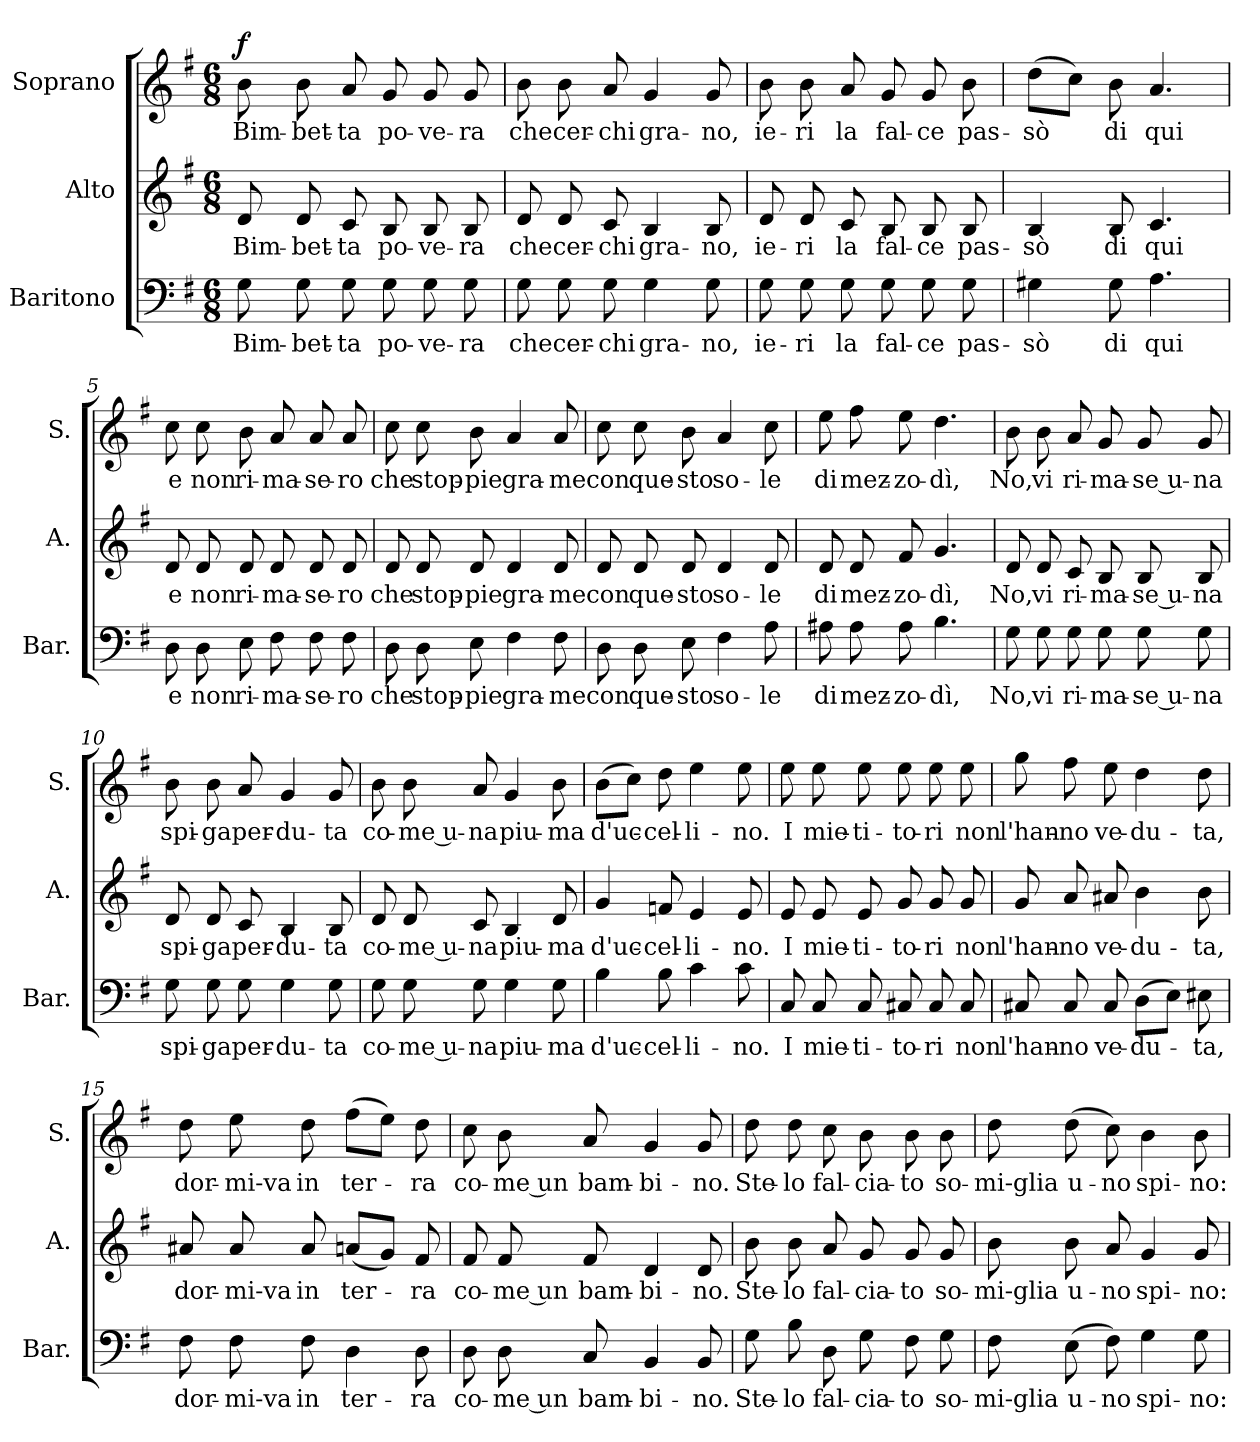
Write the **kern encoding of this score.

**kern	**text	**kern	**text	**kern	**text	**dynam
*part3	*part3	*part2	*part2	*part1	*part1	*part1
*staff3	*staff3	*staff2	*staff2	*staff1	*staff1	*staff1
*I"Baritono	*	*I"Alto	*	*I"Soprano	*	*
*I'Bar.	*	*I'A.	*	*I'S.	*	*
!!LO:PB:g=z
*stria5	*	*stria5	*	*stria5	*	*
*clefF4	*	*clefG2	*	*clefG2	*	*
*k[f#]	*	*k[f#]	*	*k[f#]	*	*
*G:	*	*G:	*	*G:	*	*
*M6/8	*	*M6/8	*	*M6/8	*	*
=1	=1	=1	=1	=1	=1	=1
!	!LO:LY:b:cj	!	!LO:LY:b:cj	!	!LO:LY:b:cj	!LO:DY:a
8G\	Bim-	8d/	Bim-	8b\	Bim-	f
!	!LO:LY:b:rj	!	!LO:LY:b:rj	!	!LO:LY:b:rj	!
8G\	-bet-	8d/	-bet-	8b\	-bet-	.
!	!LO:LY:b:cj	!	!LO:LY:b:cj	!	!LO:LY:b:cj	!
8G\	-ta	8c/	-ta	8a/	-ta	.
!	!LO:LY:b:cj	!	!LO:LY:b:cj	!	!LO:LY:b:cj	!
8G\	po-	8B/	po-	8g/	po-	.
!	!LO:LY:b:cj	!	!LO:LY:b:cj	!	!LO:LY:b:cj	!
8G\	-ve-	8B/	-ve-	8g/	-ve-	.
!	!LO:LY:b:cj	!	!LO:LY:b:cj	!	!LO:LY:b:cj	!
8G\	-ra	8B/	-ra	8g/	-ra	.
=2	=2	=2	=2	=2	=2	=2
!	!LO:LY:b:cj	!	!LO:LY:b:cj	!	!LO:LY:b:cj	!
8G\	che	8d/	che	8b\	che	.
!	!LO:LY:b:cj	!	!LO:LY:b:cj	!	!LO:LY:b:cj	!
8G\	cer-	8d/	cer-	8b\	cer-	.
!	!LO:LY:b:cj	!	!LO:LY:b:cj	!	!LO:LY:b:cj	!
8G\	-chi	8c/	-chi	8a/	-chi	.
!	!LO:LY:b:cj	!	!LO:LY:b:cj	!	!LO:LY:b:cj	!
4G\	gra-	4B/	gra-	4g/	gra-	.
!	!LO:LY:b:cj	!	!LO:LY:b:cj	!	!LO:LY:b:cj	!
8G\	-no,	8B/	-no,	8g/	-no,	.
=3	=3	=3	=3	=3	=3	=3
!	!LO:LY:b:cj	!	!LO:LY:b:cj	!	!LO:LY:b:cj	!
8G\	ie-	8d/	ie-	8b\	ie-	.
!	!LO:LY:b:cj	!	!LO:LY:b:cj	!	!LO:LY:b:cj	!
8G\	-ri	8d/	-ri	8b\	-ri	.
!	!LO:LY:b:cj	!	!LO:LY:b:cj	!	!LO:LY:b:cj	!
8G\	la	8c/	la	8a/	la	.
!	!LO:LY:b:cj	!	!LO:LY:b:cj	!	!LO:LY:b:cj	!
8G\	fal-	8B/	fal-	8g/	fal-	.
!	!LO:LY:b:cj	!	!LO:LY:b:cj	!	!LO:LY:b:cj	!
8G\	-ce	8B/	-ce	8g/	-ce	.
!	!LO:LY:b:cj	!	!LO:LY:b:cj	!	!LO:LY:b:cj	!
8G\	pas-	8B/	pas-	8b\	pas-	.
=4	=4	=4	=4	=4	=4	=4
!	!LO:LY:b:cj	!	!LO:LY:b:cj	!	!LO:LY:b:cj	!
4G#X\	-sò	4B/	-sò	(>8dd\L	-sò	.
.	.	.	.	8cc\J)	.	.
!	!LO:LY:b:cj	!	!LO:LY:b:cj	!	!LO:LY:b:cj	!
8G#\	di	8B/	di	8b\	di	.
!	!LO:LY:b:cj	!	!LO:LY:b:cj	!	!LO:LY:b:cj	!
4.A\	qui	4.c/	qui	4.a/	qui	.
!!LO:LB:g=z
=5	=5	=5	=5	=5	=5	=5
!	!LO:LY:b:cj	!	!LO:LY:b:cj	!	!LO:LY:b:cj	!
8D\	e	8d/	e	8cc\	e	.
!	!LO:LY:b:cj	!	!LO:LY:b:cj	!	!LO:LY:b:cj	!
8D\	non	8d/	non	8cc\	non	.
!	!LO:LY:b:cj	!	!LO:LY:b:cj	!	!LO:LY:b:cj	!
8E\	ri-	8d/	ri-	8b\	ri-	.
!	!LO:LY:b:cj	!	!LO:LY:b:cj	!	!LO:LY:b:cj	!
8F#\	-ma-	8d/	-ma-	8a/	-ma-	.
!	!LO:LY:b:cj	!	!LO:LY:b:cj	!	!LO:LY:b:cj	!
8F#\	-se-	8d/	-se-	8a/	-se-	.
!	!LO:LY:b:cj	!	!LO:LY:b:cj	!	!LO:LY:b:cj	!
8F#\	-ro	8d/	-ro	8a/	-ro	.
=6	=6	=6	=6	=6	=6	=6
!	!LO:LY:b:cj	!	!LO:LY:b:cj	!	!LO:LY:b:cj	!
8D\	che	8d/	che	8cc\	che	.
!	!LO:LY:b:cj	!	!LO:LY:b:cj	!	!LO:LY:b:cj	!
8D\	stop-	8d/	stop-	8cc\	stop-	.
!	!LO:LY:b:cj	!	!LO:LY:b:cj	!	!LO:LY:b:cj	!
8E\	-pie	8d/	-pie	8b\	-pie	.
!	!LO:LY:b:cj	!	!LO:LY:b:cj	!	!LO:LY:b:cj	!
4F#\	gra-	4d/	gra-	4a/	gra-	.
!	!LO:LY:b:cj	!	!LO:LY:b:cj	!	!LO:LY:b:cj	!
8F#\	-me	8d/	-me	8a/	-me	.
=7	=7	=7	=7	=7	=7	=7
!	!LO:LY:b:cj	!	!LO:LY:b:cj	!	!LO:LY:b:cj	!
8D\	con	8d/	con	8cc\	con	.
!	!LO:LY:b:cj	!	!LO:LY:b:cj	!	!LO:LY:b:cj	!
8D\	que-	8d/	que-	8cc\	que-	.
!	!LO:LY:b:cj	!	!LO:LY:b:cj	!	!LO:LY:b:cj	!
8E\	-sto	8d/	-sto	8b\	-sto	.
!	!LO:LY:b:cj	!	!LO:LY:b:cj	!	!LO:LY:b:cj	!
4F#\	so-	4d/	so-	4a/	so-	.
!	!LO:LY:b:cj	!	!LO:LY:b:cj	!	!LO:LY:b:cj	!
8A\	-le	8d/	-le	8cc\	-le	.
=8	=8	=8	=8	=8	=8	=8
!	!LO:LY:b:cj	!	!LO:LY:b:cj	!	!LO:LY:b:cj	!
8A#X\	di	8d/	di	8ee\	di	.
!	!LO:LY:b:cj	!	!LO:LY:b:cj	!	!LO:LY:b:cj	!
8A#\	mez-	8d/	mez-	8ff#\	mez-	.
!	!LO:LY:b:rj	!	!LO:LY:b:rj	!	!LO:LY:b:rj	!
8A#\	-zo-	8f#/	-zo-	8ee\	-zo-	.
!	!LO:LY:b:cj	!	!LO:LY:b:cj	!	!LO:LY:b:cj	!
4.B\	-dì,	4.g/	-dì,	4.dd\	-dì,	.
!!LO:LB:g=z
=9	=9	=9	=9	=9	=9	=9
!	!LO:LY:b:cj	!	!LO:LY:b:cj	!	!LO:LY:b:cj	!
8G\	No,	8d/	No,	8b\	No,	.
!	!LO:LY:b:cj	!	!LO:LY:b:cj	!	!LO:LY:b:cj	!
8G\	vi	8d/	vi	8b\	vi	.
!	!LO:LY:b:cj	!	!LO:LY:b:cj	!	!LO:LY:b:cj	!
8G\	ri-	8c/	ri-	8a/	ri-	.
!	!LO:LY:b:cj	!	!LO:LY:b:cj	!	!LO:LY:b:cj	!
8G\	-ma-	8B/	-ma-	8g/	-ma-	.
!	!LO:LY:b:rj	!	!LO:LY:b:rj	!	!LO:LY:b:rj	!
8G\	-se u-	8B/	-se u-	8g/	-se u-	.
!	!LO:LY:b:cj	!	!LO:LY:b:cj	!	!LO:LY:b:cj	!
8G\	-na	8B/	-na	8g/	-na	.
=10	=10	=10	=10	=10	=10	=10
!	!LO:LY:b:cj	!	!LO:LY:b:cj	!	!LO:LY:b:cj	!
8G\	spi-	8d/	spi-	8b\	spi-	.
!	!LO:LY:b:cj	!	!LO:LY:b:cj	!	!LO:LY:b:cj	!
8G\	-ga	8d/	-ga	8b\	-ga	.
!	!LO:LY:b:cj	!	!LO:LY:b:cj	!	!LO:LY:b:cj	!
8G\	per-	8c/	per-	8a/	per-	.
!	!LO:LY:b:cj	!	!LO:LY:b:cj	!	!LO:LY:b:cj	!
4G\	-du-	4B/	-du-	4g/	-du-	.
!	!LO:LY:b:cj	!	!LO:LY:b:cj	!	!LO:LY:b:cj	!
8G\	-ta	8B/	-ta	8g/	-ta	.
=11	=11	=11	=11	=11	=11	=11
!	!LO:LY:b:cj	!	!LO:LY:b:cj	!	!LO:LY:b:cj	!
8G\	co-	8d/	co-	8b\	co-	.
!	!LO:LY:b:rj	!	!LO:LY:b:rj	!	!LO:LY:b:rj	!
8G\	-me u-	8d/	-me u-	8b\	-me u-	.
!	!LO:LY:b:cj	!	!LO:LY:b:cj	!	!LO:LY:b:cj	!
8G\	-na	8c/	-na	8a/	-na	.
!	!LO:LY:b:cj	!	!LO:LY:b:cj	!	!LO:LY:b:cj	!
4G\	piu-	4B/	piu-	4g/	piu-	.
!	!LO:LY:b:cj	!	!LO:LY:b:cj	!	!LO:LY:b:cj	!
8G\	-ma	8d/	-ma	8b\	-ma	.
=12	=12	=12	=12	=12	=12	=12
!	!LO:LY:b:cj	!	!LO:LY:b:cj	!	!LO:LY:b:cj	!
4B\	d'uc-	4g/	d'uc-	(>8b\L	d'uc-	.
.	.	.	.	8cc\J)	.	.
!	!LO:LY:b:cj	!	!LO:LY:b:cj	!	!LO:LY:b:cj	!
8B\	-cel-	8fn/	-cel-	8dd\	-cel-	.
!	!LO:LY:b:cj	!	!LO:LY:b:cj	!	!LO:LY:b:cj	!
4c\	-li-	4e/	-li-	4ee\	-li-	.
!	!LO:LY:b:cj	!	!LO:LY:b:cj	!	!LO:LY:b:cj	!
8c\	-no.	8e/	-no.	8ee\	-no.	.
!!LO:LB:g=z
=13	=13	=13	=13	=13	=13	=13
!	!LO:LY:b:cj	!	!LO:LY:b:cj	!	!LO:LY:b:cj	!
8C/	I	8e/	I	8ee\	I	.
!	!LO:LY:b:cj	!	!LO:LY:b:cj	!	!LO:LY:b:cj	!
8C/	mie-	8e/	mie-	8ee\	mie-	.
!	!LO:LY:b:cj	!	!LO:LY:b:cj	!	!LO:LY:b:cj	!
8C/	-ti-	8e/	-ti-	8ee\	-ti-	.
!	!LO:LY:b:cj	!	!LO:LY:b:cj	!	!LO:LY:b:cj	!
8C#X/	-to-	8g/	-to-	8ee\	-to-	.
!	!LO:LY:b:cj	!	!LO:LY:b:cj	!	!LO:LY:b:cj	!
8C#/	-ri	8g/	-ri	8ee\	-ri	.
!	!LO:LY:b:cj	!	!LO:LY:b:cj	!	!LO:LY:b:cj	!
8C#/	non	8g/	non	8ee\	non	.
=14	=14	=14	=14	=14	=14	=14
!	!LO:LY:b:cj	!	!LO:LY:b:cj	!	!LO:LY:b:cj	!
8C#X/	l'han-	8g/	l'han-	8gg\	l'han-	.
!	!LO:LY:b:rj	!	!LO:LY:b:cj	!	!LO:LY:b:rj	!
8C#/	-no	8a/	-no	8ff#\	-no	.
!	!LO:LY:b:cj	!	!LO:LY:b:cj	!	!LO:LY:b:cj	!
8C#/	ve-	8a#X/	ve-	8ee\	ve-	.
!	!LO:LY:b:cj	!	!LO:LY:b:cj	!	!LO:LY:b:cj	!
(>8D\L	-du-	4b\	-du-	4dd\	-du-	.
8E\J)	.	.	.	.	.	.
!	!LO:LY:b:cj	!	!LO:LY:b:cj	!	!LO:LY:b:cj	!
8E#X\	-ta,	8b\	-ta,	8dd\	-ta,	.
=15	=15	=15	=15	=15	=15	=15
!	!LO:LY:b:cj	!	!LO:LY:b:cj	!	!LO:LY:b:cj	!
8F#\	dor-	8a#X/	dor-	8dd\	dor-	.
!	!LO:LY:b	!	!LO:LY:b	!	!LO:LY:b	!
8F#\	-mi-va	8a#/	-mi-va	8ee\	-mi-va	.
!	!LO:LY:b	!	!LO:LY:b	!	!LO:LY:b	!
8F#\	in	8a#/	in	8dd\	in	.
!	!LO:LY:b:cj	!	!LO:LY:b:cj	!	!LO:LY:b:cj	!
4D\	ter-	(<8an/L	ter-	(>8ff#\L	ter-	.
.	.	8g/J)	.	8ee\J)	.	.
!	!LO:LY:b:cj	!	!LO:LY:b:cj	!	!LO:LY:b:cj	!
8D\	-ra	8f#/	-ra	8dd\	-ra	.
=16	=16	=16	=16	=16	=16	=16
!	!LO:LY:b:cj	!	!LO:LY:b:cj	!	!LO:LY:b:cj	!
8D\	co-	8f#/	co-	8cc\	co-	.
!	!LO:LY:b:rj	!	!LO:LY:b:rj	!	!LO:LY:b:rj	!
8D\	-me un	8f#/	-me un	8b\	-me un	.
!	!LO:LY:b:cj	!	!LO:LY:b:cj	!	!LO:LY:b:cj	!
8C/	bam-	8f#/	bam-	8a/	bam-	.
!	!LO:LY:b:cj	!	!LO:LY:b:cj	!	!LO:LY:b:cj	!
4BB/	-bi-	4d/	-bi-	4g/	-bi-	.
!	!LO:LY:b:cj	!	!LO:LY:b:cj	!	!LO:LY:b:cj	!
8BB/	-no.	8d/	-no.	8g/	-no.	.
!!LO:PB:g=z
=17	=17	=17	=17	=17	=17	=17
!	!LO:LY:b:cj	!	!LO:LY:b:cj	!	!LO:LY:b:cj	!
8G\	Ste-	8b\	Ste-	8dd\	Ste-	.
!	!LO:LY:b:cj	!	!LO:LY:b:cj	!	!LO:LY:b:cj	!
8B\	-lo	8b\	-lo	8dd\	-lo	.
!	!LO:LY:b:cj	!	!LO:LY:b:cj	!	!LO:LY:b:cj	!
8D\	fal-	8a/	fal-	8cc\	fal-	.
!	!LO:LY:b:cj	!	!LO:LY:b:cj	!	!LO:LY:b:cj	!
8G\	-cia-	8g/	-cia-	8b\	-cia-	.
!	!LO:LY:b:cj	!	!LO:LY:b:cj	!	!LO:LY:b:cj	!
8F#\	-to	8g/	-to	8b\	-to	.
!	!LO:LY:b:cj	!	!LO:LY:b:cj	!	!LO:LY:b:cj	!
8G\	so-	8g/	so-	8b\	so-	.
=18	=18	=18	=18	=18	=18	=18
!	!LO:LY:b	!	!LO:LY:b	!	!LO:LY:b	!
8F#\	-mi-glia	8b\	-mi-glia	8dd\	-mi-glia	.
!	!LO:LY:b	!	!LO:LY:b	!	!LO:LY:b	!
(<8E\	u-	8b\	u-	(<8dd\	u-	.
!	!LO:LY:b:rj	!	!LO:LY:b:rj	!	!LO:LY:b:rj	!
8F#\)	-no	8a/	-no	8cc\)	-no	.
!	!LO:LY:b:cj	!	!LO:LY:b:cj	!	!LO:LY:b:cj	!
4G\	spi-	4g/	spi-	4b\	spi-	.
!	!LO:LY:b:cj	!	!LO:LY:b:cj	!	!LO:LY:b:cj	!
8G\	-no:	8g/	-no:	8b\	-no:	.
=	=	=	=	=	=	=
*-	*-	*-	*-	*-	*-	*-
